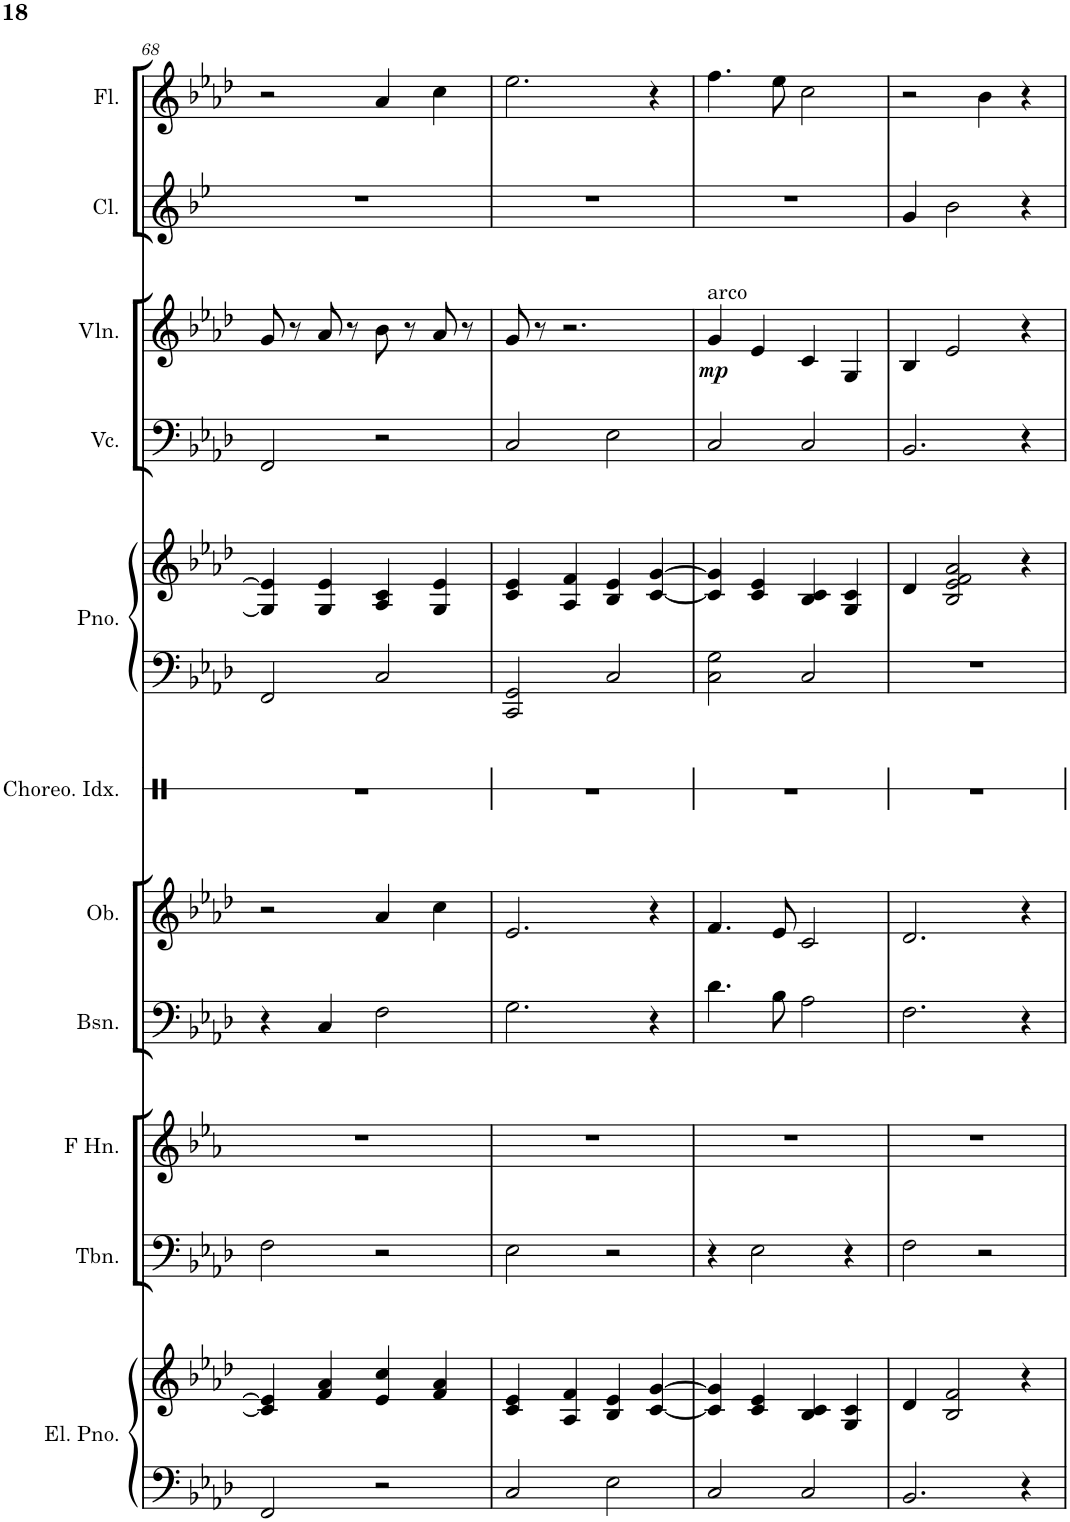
**kern	**kern	**kern	**kern	**kern	**kern	**kern	**kern	**kern	**kern	**kern	**dynam	**kern	**kern
*part11	*part11	*part10	*part9	*part8	*part7	*part6	*part5	*part5	*part4	*part3	*part3	*part2	*part1
*staff13	*staff12	*staff11	*staff10	*staff9	*staff8	*staff7	*staff6	*staff5	*staff4	*staff3	*staff3	*staff2	*staff1
*I"Electric Piano	*	*I"Trombone	*I"Horn in F	*I"Bassoon	*I"Oboe	*I"Choreographic Index	*I"Piano	*	*I"Violoncello	*I"Violin	*	*I"Clarinet	*I"Flute
*I'El. Pno.	*	*I'Tbn.	*	*I'Bsn.	*I'Ob.	*I'Choreo. Idx.	*I'Pno.	*	*I'Vc.	*I'Vln.	*	*I'Cl.	*I'Fl.
!!LO:PB:g=z
*clefF4	*clefG2	*clefF4	*clefG2	*clefF4	*clefG2	*clefX	*clefF4	*clefG2	*clefF4	*clefG2	*	*clefG2	*clefG2
*	*	*	*Trd4c7	*	*	*	*	*	*	*	*	*Trd1c2	*
*k[b-e-a-d-]	*k[b-e-a-d-]	*k[b-e-a-d-]	*k[b-e-a-]	*k[b-e-a-d-]	*k[b-e-a-d-]	*k[b-]	*k[b-e-a-d-]	*k[b-e-a-d-]	*k[b-e-a-d-]	*k[b-e-a-d-]	*	*k[b-e-]	*k[b-e-a-d-]
*M4/4	*M4/4	*M4/4	*M4/4	*M4/4	*M4/4	*M4/4	*M4/4	*M4/4	*M4/4	*M4/4	*	*M4/4	*M4/4
=68	=68	=68	=68	=68	=68	=68	=68	=68	=68	=68	=68	=68	=68
2FF/	4c/] 4e-/]	2F\	1r	4r	2r	1r	2FF/	4G/] 4e-/]	2FF/	8g/	.	1r	2r
.	.	.	.	.	.	.	.	.	.	8r	.	.	.
.	4f/ 4a-/	.	.	4C/	.	.	.	4G/ 4e-/	.	8a-/	.	.	.
.	.	.	.	.	.	.	.	.	.	8r	.	.	.
2r	4e-/ 4cc/	2r	.	2F\	4a-/	.	2C/	4A-/ 4c/	2r	8b-\	.	.	4a-/
.	.	.	.	.	.	.	.	.	.	8r	.	.	.
.	4f/ 4a-/	.	.	.	4cc\	.	.	4G/ 4e-/	.	8a-/	.	.	4cc\
.	.	.	.	.	.	.	.	.	.	8r	.	.	.
=69	=69	=69	=69	=69	=69	=69	=69	=69	=69	=69	=69	=69	=69
2C/	4c/ 4e-/	2E-\	1r	2.G\	2.e-/	1r	2CC/ 2GG/	4c/ 4e-/	2C/	8g/	.	1r	2.ee-\
.	.	.	.	.	.	.	.	.	.	8r	.	.	.
.	4A-/ 4f/	.	.	.	.	.	.	4A-/ 4f/	.	2.r	.	.	.
2E-\	4B-/ 4e-/	2r	.	.	.	.	2C/	4B-/ 4e-/	2E-\	.	.	.	.
.	[4c/ [4g/	.	.	4r	4r	.	.	[4c/ [4g/	.	.	.	.	4r
=70	=70	=70	=70	=70	=70	=70	=70	=70	=70	=70	=70	=70	=70
!	!	!	!	!	!	!	!	!	!	!LO:TX:a:t=arco	!	!	!
!	!	!	!	!	!	!	!	!	!	!	!LO:DY:b	!	!
2C/	4c/] 4g/]	4r	1r	4.d-\	4.f/	1r	2C\ 2G\	4c/] 4g/]	2C/	4g/	mp	1r	4.ff\
.	4c/ 4e-/	2E-\	.	.	.	.	.	4c/ 4e-/	.	4e-/	.	.	.
.	.	.	.	8B-\	8e-/	.	.	.	.	.	.	.	8ee-\
2C/	4B-/ 4c/	.	.	2A-\	2c/	.	2C/	4B-/ 4c/	2C/	4c/	.	.	2cc\
.	4G/ 4c/	4r	.	.	.	.	.	4G/ 4c/	.	4G/	.	.	.
=71	=71	=71	=71	=71	=71	=71	=71	=71	=71	=71	=71	=71	=71
2.BB-/	4d-/	2F\	1r	2.F\	2.d-/	1r	1r	4d-/	2.BB-/	4B-/	.	4g/	2r
.	2B-/ 2f/	.	.	.	.	.	.	2B-/ 2e-/ 2f/ 2a-/	.	2e-/	.	2b-\	.
.	.	2r	.	.	.	.	.	.	.	.	.	.	4b-\
4r	4r	.	.	4r	4r	.	.	4r	4r	4r	.	4r	4r
=	=	=	=	=	=	=	=	=	=	=	=	=	=
*-	*-	*-	*-	*-	*-	*-	*-	*-	*-	*-	*-	*-	*-
